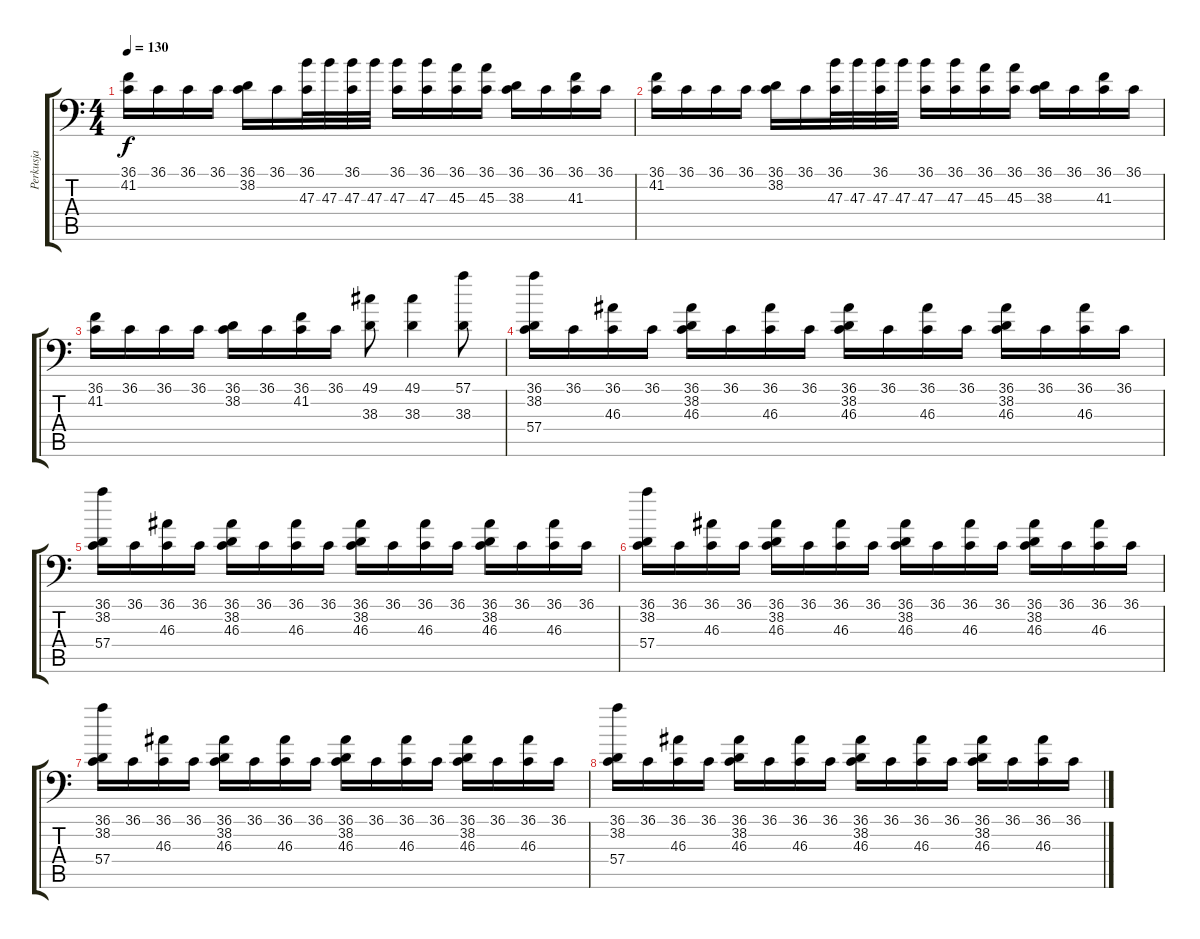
\track ("Perkusja" "Perkusja") {instrument acousticgrandpiano}
\staff {score tabs}
\tuning (C-1 C-1 C-1 C-1 C-1 C-1) {hide}
\ts (4 4)
\tempo 130
\clef f4
\ks c
(36.1 41.2).16{dy f} 36.1.16 36.1.16 36.1.16 (36.1 38.2).16 36.1.16 (36.1 47.3).32 47.3.32 (36.1 47.3).32 47.3.32 (36.1 47.3).16 (36.1 47.3).16 (36.1 45.3).16 (36.1 45.3).16 (36.1 38.3).16 36.1.16 (36.1 41.3).16 36.1.16 |
(36.1 41.2).16 36.1.16 36.1.16 36.1.16 (36.1 38.2).16 36.1.16 (36.1 47.3).32 47.3.32 (36.1 47.3).32 47.3.32 (36.1 47.3).16 (36.1 47.3).16 (36.1 45.3).16 (36.1 45.3).16 (36.1 38.3).16 36.1.16 (36.1 41.3).16 36.1.16 |
(36.1 41.2).16 36.1.16 36.1.16 36.1.16 (36.1 38.2).16 36.1.16 (36.1 41.2).16 36.1.16 (49.1 38.3).8 (49.1 38.3).4 (57.1 38.3).8 |
(36.1 38.2 57.4).16 36.1.16 (36.1 46.3).16 36.1.16 (36.1 38.2 46.3).16 36.1.16 (36.1 46.3).16 36.1.16 (36.1 38.2 46.3).16 36.1.16 (36.1 46.3).16 36.1.16 (36.1 38.2 46.3).16 36.1.16 (36.1 46.3).16 36.1.16 |
(36.1 38.2 57.4).16 36.1.16 (36.1 46.3).16 36.1.16 (36.1 38.2 46.3).16 36.1.16 (36.1 46.3).16 36.1.16 (36.1 38.2 46.3).16 36.1.16 (36.1 46.3).16 36.1.16 (36.1 38.2 46.3).16 36.1.16 (36.1 46.3).16 36.1.16 |
(36.1 38.2 57.4).16 36.1.16 (36.1 46.3).16 36.1.16 (36.1 38.2 46.3).16 36.1.16 (36.1 46.3).16 36.1.16 (36.1 38.2 46.3).16 36.1.16 (36.1 46.3).16 36.1.16 (36.1 38.2 46.3).16 36.1.16 (36.1 46.3).16 36.1.16 |
(36.1 38.2 57.4).16 36.1.16 (36.1 46.3).16 36.1.16 (36.1 38.2 46.3).16 36.1.16 (36.1 46.3).16 36.1.16 (36.1 38.2 46.3).16 36.1.16 (36.1 46.3).16 36.1.16 (36.1 38.2 46.3).16 36.1.16 (36.1 46.3).16 36.1.16 |
(36.1 38.2 57.4).16 36.1.16 (36.1 46.3).16 36.1.16 (36.1 38.2 46.3).16 36.1.16 (36.1 46.3).16 36.1.16 (36.1 38.2 46.3).16 36.1.16 (36.1 46.3).16 36.1.16 (36.1 38.2 46.3).16 36.1.16 (36.1 46.3).16 36.1.16
